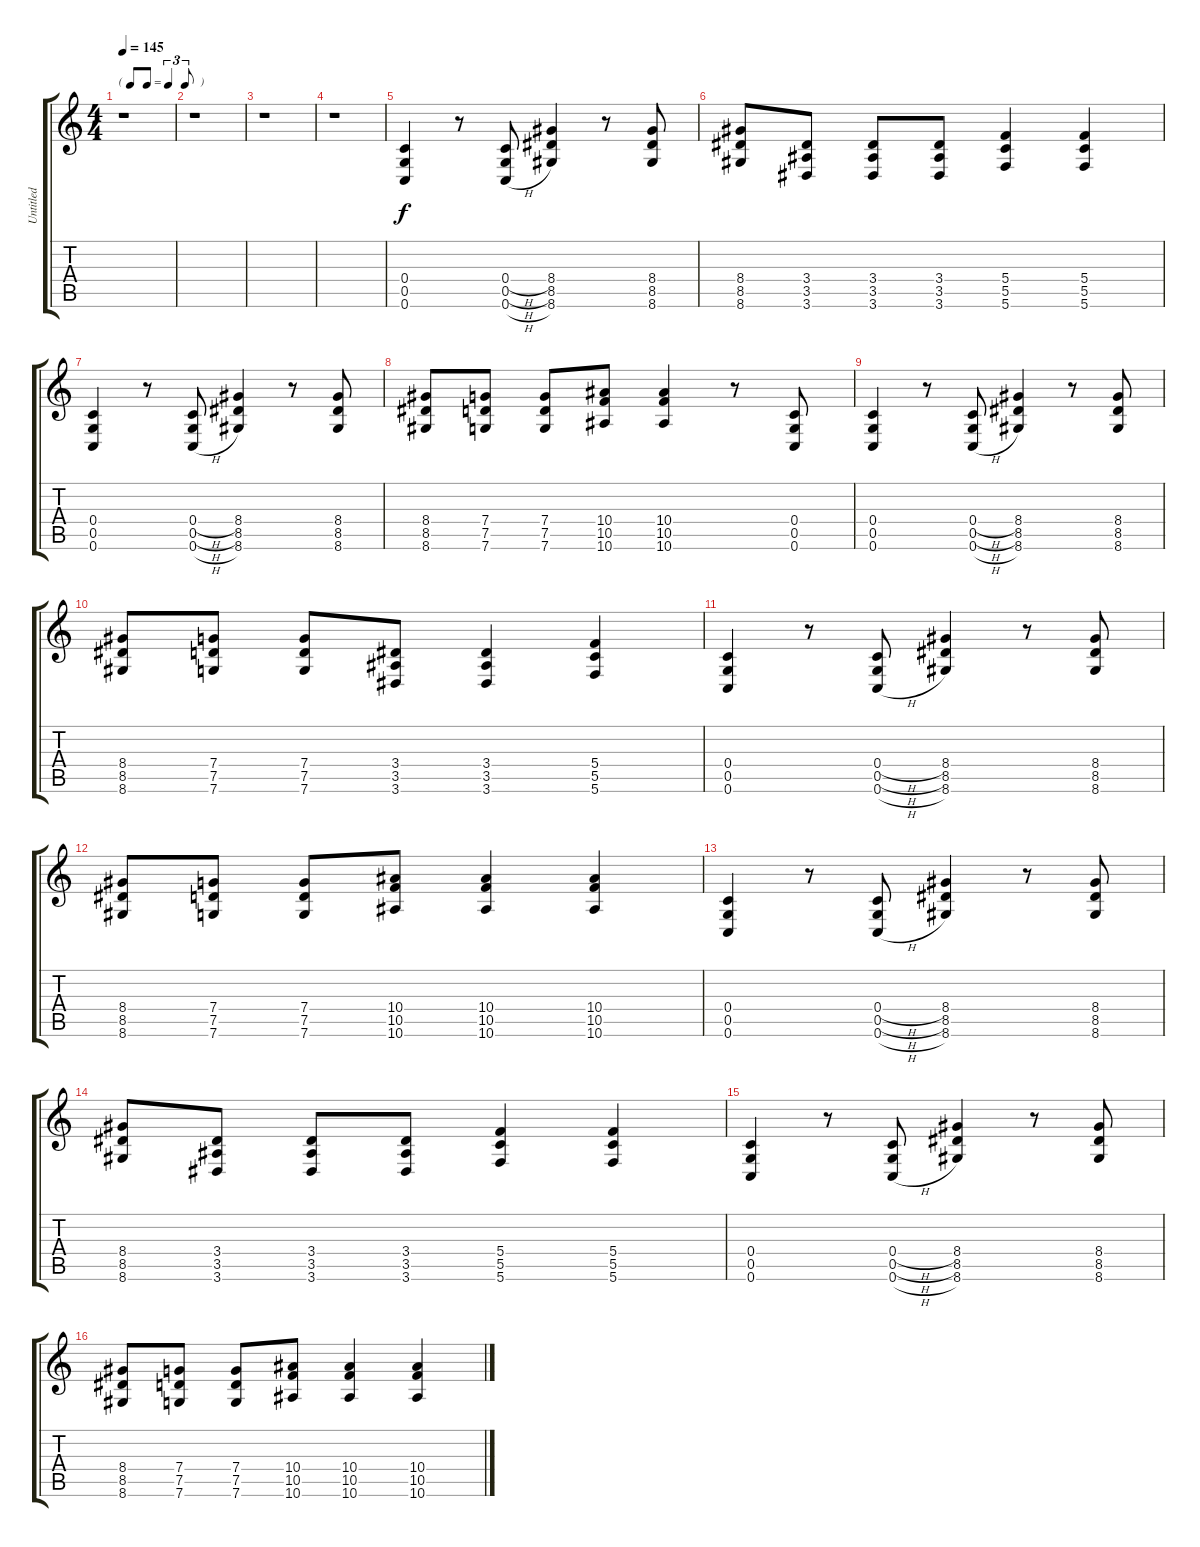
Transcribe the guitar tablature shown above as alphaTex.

\track ("Untitled" "Untitled") {instrument distortionguitar}
\staff {score tabs}
\tuning (D4 A3 F3 C3 G2 C2) {hide}
\ts (4 4)
\tf triplet8th
\tempo 145
\clef g2
\ks c
r.1{dy f instrument distortionguitar} |
r.1 |
r.1 |
r.1 |
(0.4 0.5 0.6).4 r.8 (0.4{h} 0.5{h} 0.6{h}).8 (8.4 8.5 8.6).4 r.8 (8.4 8.5 8.6).8 |
(8.4 8.5 8.6).8 (3.4 3.5 3.6).8 (3.4 3.5 3.6).8 (3.4 3.5 3.6).8 (5.4 5.5 5.6).4 (5.4 5.5 5.6).4 |
(0.4 0.5 0.6).4 r.8 (0.4{h} 0.5{h} 0.6{h}).8 (8.4 8.5 8.6).4 r.8 (8.4 8.5 8.6).8 |
(8.4 8.5 8.6).8 (7.4 7.5 7.6).8 (7.4 7.5 7.6).8 (10.4 10.5 10.6).8 (10.4 10.5 10.6).4 r.8 (0.4 0.5 0.6).8 |
(0.4 0.5 0.6).4 r.8 (0.4{h} 0.5{h} 0.6{h}).8 (8.4 8.5 8.6).4 r.8 (8.4 8.5 8.6).8 |
(8.4 8.5 8.6).8 (7.4 7.5 7.6).8 (7.4 7.5 7.6).8 (3.4 3.5 3.6).8 (3.4 3.5 3.6).4 (5.4 5.5 5.6).4 |
(0.4 0.5 0.6).4 r.8 (0.4{h} 0.5{h} 0.6{h}).8 (8.4 8.5 8.6).4 r.8 (8.4 8.5 8.6).8 |
(8.4 8.5 8.6).8 (7.4 7.5 7.6).8 (7.4 7.5 7.6).8 (10.4 10.5 10.6).8 (10.4 10.5 10.6).4 (10.4 10.5 10.6).4 |
(0.4 0.5 0.6).4 r.8 (0.4{h} 0.5{h} 0.6{h}).8 (8.4 8.5 8.6).4 r.8 (8.4 8.5 8.6).8 |
(8.4 8.5 8.6).8 (3.4 3.5 3.6).8 (3.4 3.5 3.6).8 (3.4 3.5 3.6).8 (5.4 5.5 5.6).4 (5.4 5.5 5.6).4 |
(0.4 0.5 0.6).4 r.8 (0.4{h} 0.5{h} 0.6{h}).8 (8.4 8.5 8.6).4 r.8 (8.4 8.5 8.6).8 |
(8.4 8.5 8.6).8 (7.4 7.5 7.6).8 (7.4 7.5 7.6).8 (10.4 10.5 10.6).8 (10.4 10.5 10.6).4 (10.4 10.5 10.6).4
